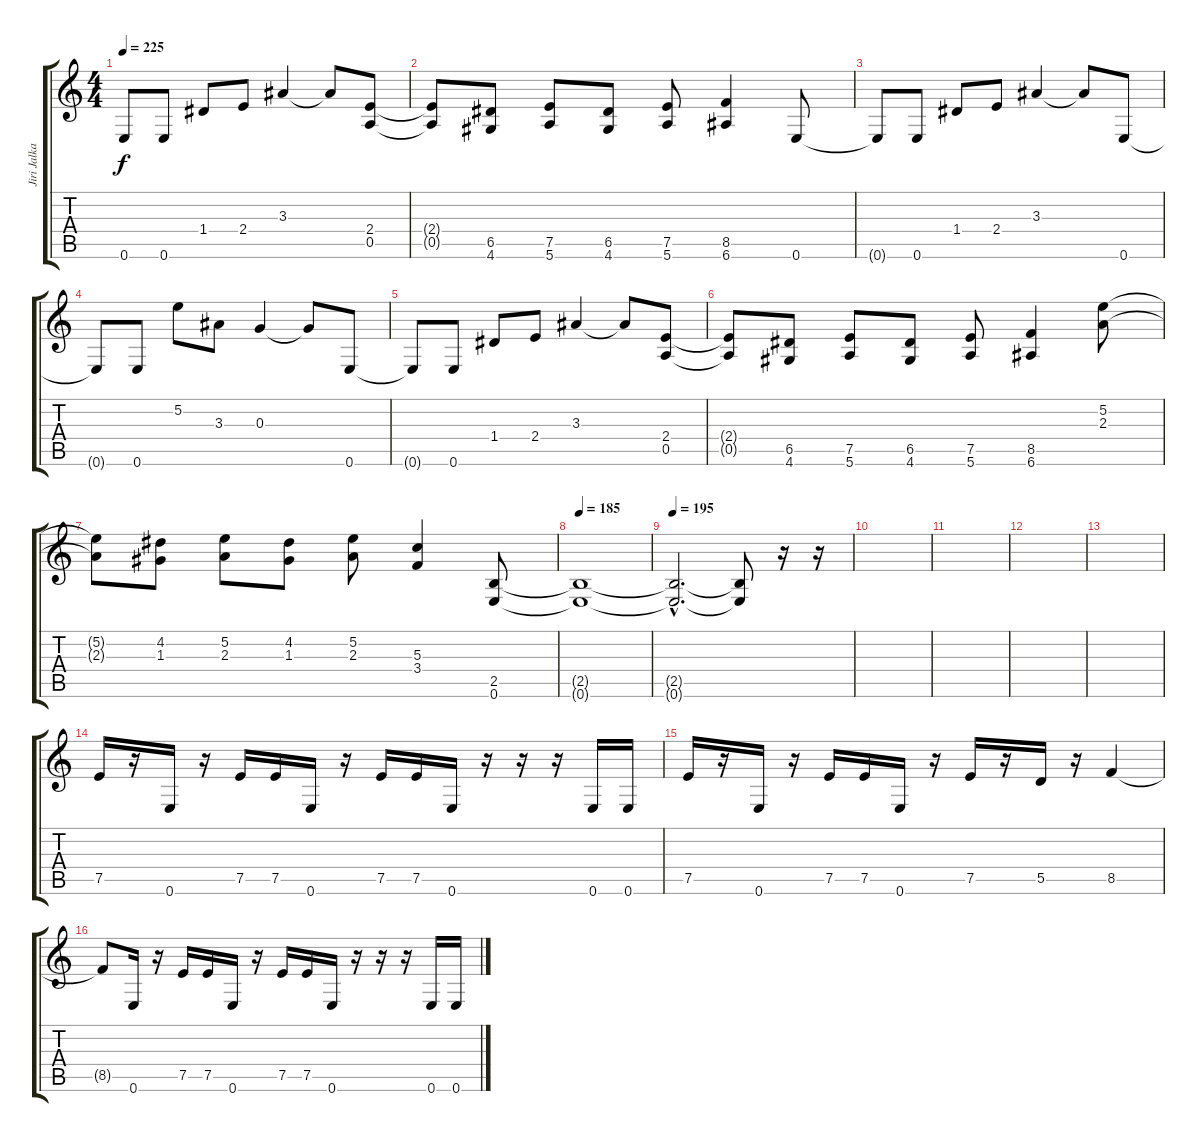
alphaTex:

\track ("Jiri Jalkanen" "Jiri Jalka") {instrument distortionguitar}
\staff {score tabs}
\tuning (E4 B3 G3 D3 A2 E2) {hide}
\ts (4 4)
\tempo 225
\clef g2
\ks c
0.6{t}.8{dy f} 0.6.8 1.4.8 2.4.8 3.3.4 3.3{t}.8 (2.4 0.5).8 |
(2.4{t} 0.5{t}).8 (6.5 4.6).8 (7.5 5.6).8 (6.5 4.6).8 (7.5 5.6).8 (8.5 6.6).4 0.6.8 |
0.6{t}.8 0.6.8 1.4.8 2.4.8 3.3.4 3.3{t}.8 0.6.8 |
0.6{t}.8 0.6.8 5.2.8 3.3.8 0.3.4 0.3{t}.8 0.6.8 |
0.6{t}.8 0.6.8 1.4.8 2.4.8 3.3.4 3.3{t}.8 (2.4 0.5).8 |
(2.4{t} 0.5{t}).8 (6.5 4.6).8 (7.5 5.6).8 (6.5 4.6).8 (7.5 5.6).8 (8.5 6.6).4 (5.2 2.3).8 |
(5.2{t} 2.3{t}).8 (4.2 1.3).8 (5.2 2.3).8 (4.2 1.3).8 (5.2 2.3).8 (5.3 3.4).4 (2.5 0.6).8 |
\tempo 185
(2.5{t} 0.6{t}).1 |
\tempo 195
(2.5{hac t} 0.6{hac t}).2{d} (2.5{t} 0.6{t}).8 r.16 r.16 |
|
|
|
|
7.5.16 r.16 0.6.16 r.16 7.5.16 7.5.16 0.6.16 r.16 7.5.16 7.5.16 0.6.16 r.16 r.16 r.16 0.6.16 0.6.16 |
7.5.16 r.16 0.6.16 r.16 7.5.16 7.5.16 0.6.16 r.16 7.5.16 r.16 5.5.16 r.16 8.5.4 |
8.5{t}.8 0.6.16 r.16 7.5.16 7.5.16 0.6.16 r.16 7.5.16 7.5.16 0.6.16 r.16 r.16 r.16 0.6.16 0.6.16
